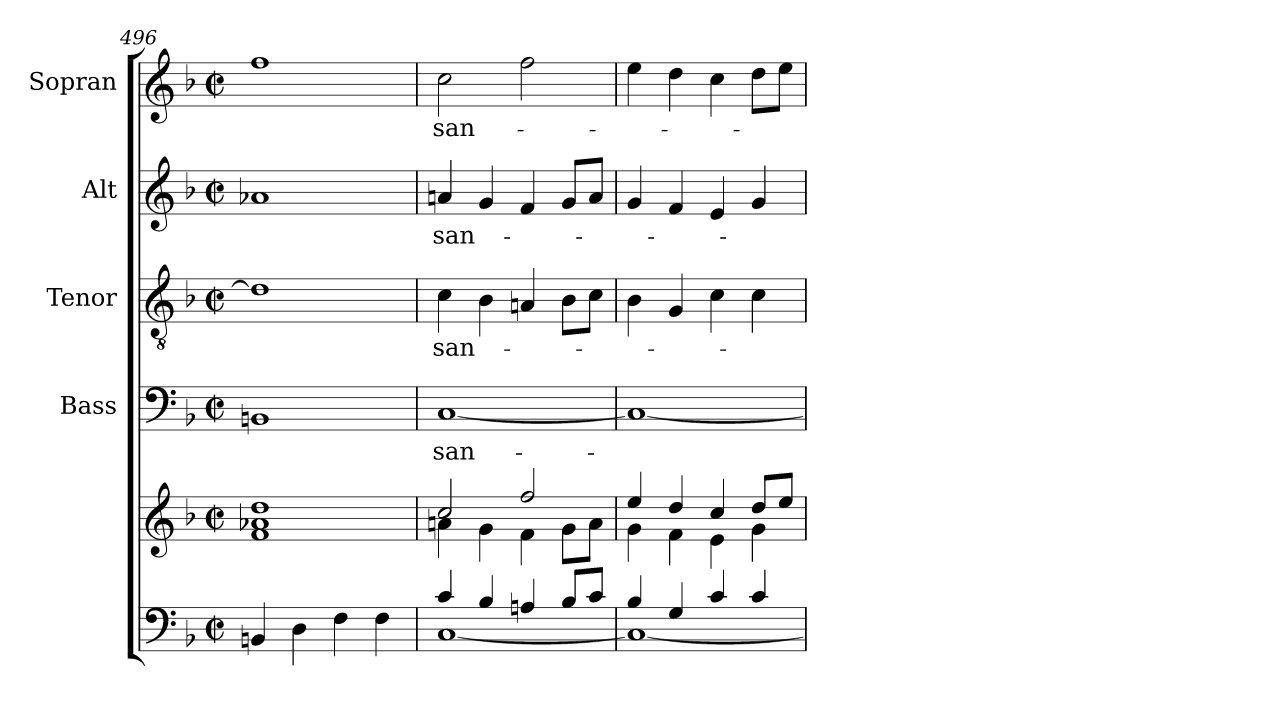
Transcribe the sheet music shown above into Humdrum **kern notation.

**kern	**kern	**kern	**text	**kern	**text	**kern	**text	**kern	**text
*part5	*part5	*part4	*part4	*part3	*part3	*part2	*part2	*part1	*part1
*staff6	*staff5	*staff4	*staff4	*staff3	*staff3	*staff2	*staff2	*staff1	*staff1
*	*	*I"Bass	*	*I"Tenor	*	*I"Alt	*	*I"Sopran	*
*	*	*I'B.	*	*I'T.	*	*I'A.	*	*I'S.	*
*clefF4	*clefG2	*clefF4	*	*clefGv2	*	*clefG2	*	*clefG2	*
*k[b-]	*k[b-]	*k[b-]	*	*k[b-]	*	*k[b-]	*	*k[b-]	*
*F:	*F:	*F:	*	*F:	*	*F:	*	*F:	*
*M2/2	*M2/2	*M2/2	*	*M2/2	*	*M2/2	*	*M2/2	*
*met(c|)	*met(c|)	*met(c|)	*	*met(c|)	*	*met(c|)	*	*met(c|)	*
=496	=496	=496	=496	=496	=496	=496	=496	=496	=496
4BBn/	1f 1a-X 1dd	1BBn	.	1d]	.	1a-X	.	1ff	.
4D\	.	.	.	.	.	.	.	.	.
4F\	.	.	.	.	.	.	.	.	.
4F\	.	.	.	.	.	.	.	.	.
=497	=497	=497	=497	=497	=497	=497	=497	=497	=497
*^	*^	*	*	*	*	*	*	*	*
!	!	!	!	!	!LO:LY:b	!	!LO:LY:b	!	!LO:LY:b	!	!LO:LY:b
4c/	[<1C	2cc/	4an\	[1C	-san-	4c\	-san-	4an/	-san-	2cc\	-san-
4B-/	.	.	4g\	.	.	4B-\	.	4g/	.	.	.
4An/	.	2ff/	4f\	.	.	4An/	.	4f/	.	2ff\	.
8B-/L	.	.	8g\L	.	.	8B-\L	.	8g/L	.	.	.
8c/J	.	.	8a\J	.	.	8c\J	.	8a/J	.	.	.
=498	=498	=498	=498	=498	=498	=498	=498	=498	=498	=498	=498
4B-/	1C_	4ee/	4g\	1C_	.	4B-\	.	4g/	.	4ee\	.
4G/	.	4dd/	4f\	.	.	4G/	.	4f/	.	4dd\	.
4c/	.	4cc/	4e\	.	.	4c\	.	4e/	.	4cc\	.
4c/	.	8dd/L	4g\	.	.	4c\	.	4g/	.	8dd\L	.
.	.	8ee/J	.	.	.	.	.	.	.	8ee\J	.
*v	*v	*	*	*	*	*	*	*	*	*	*
*	*v	*v	*	*	*	*	*	*	*	*
=	=	=	=	=	=	=	=	=	=
*-	*-	*-	*-	*-	*-	*-	*-	*-	*-
